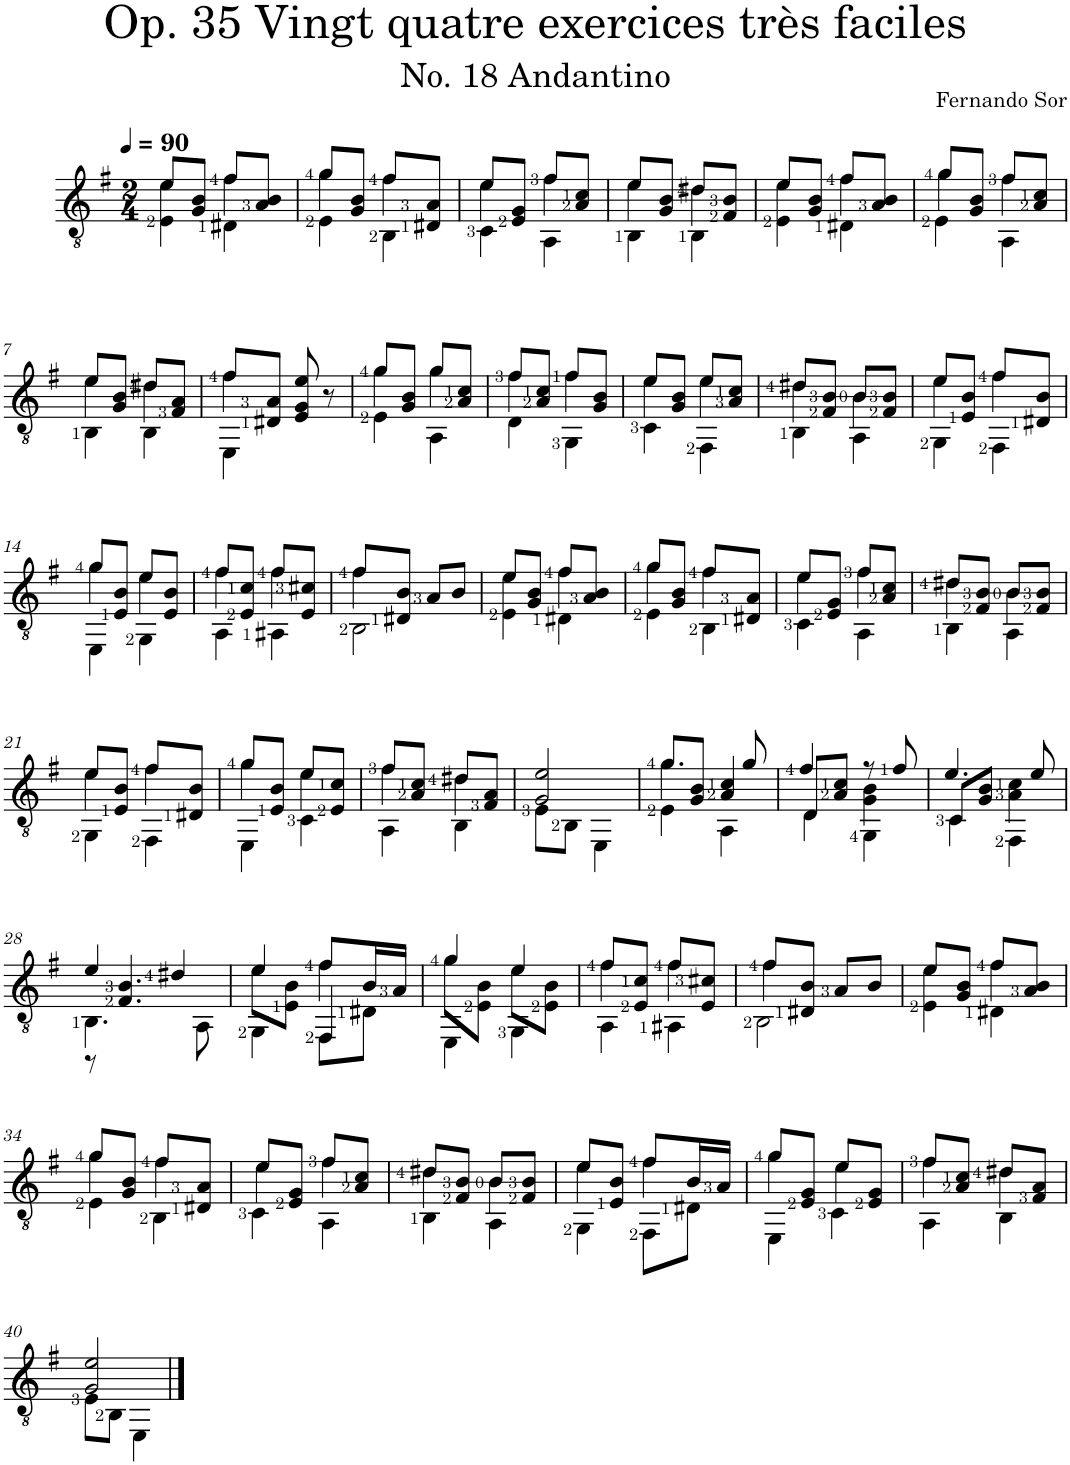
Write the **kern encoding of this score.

**kern
*part1
*staff1
*I"Classical Guitar
*clefGv2
*k[f#]
*e:
*M2/4
*MM90
=1
*^
*	*^
4e\	4E\	8e/L
.	.	8G/ 8B/J
4f#\	4D#X\	8f#/L
.	.	8A/ 8B/J
=2	=2	=2
4g\	4E\	8g/L
.	.	8G/ 8B/J
4f#\	4BB\	8f#/L
.	.	8D#X/ 8A/J
=3	=3	=3
4e\	4C\	8e/L
.	.	8E/ 8G/J
4f#\	4AA\	8f#/L
.	.	8A/ 8c/J
=4	=4	=4
4e\	4BB\	8e/L
.	.	8G/ 8B/J
4d#X\	4BB\	8d#/L
.	.	8F#/ 8B/J
=5	=5	=5
4e\	4E\	8e/L
.	.	8G/ 8B/J
4f#\	4D#X\	8f#/L
.	.	8A/ 8B/J
=6	=6	=6
4g\	4E\	8g/L
.	.	8G/ 8B/J
4f#\	4AA\	8f#/L
.	.	8A/ 8c/J
!!LO:LB:g=z	!!	!!
=7	=7	=7
4e\	4BB\	8e/L
.	.	8G/ 8B/J
4d#X\	4BB\	8d#/L
.	.	8F#/ 8A/J
=8	=8	=8
4f#\	4EE\	8f#/L
.	.	8D#X/ 8A/J
8E/ 8G/ 8e/	4ryy	4ryy
8r	.	.
=9	=9	=9
4g\	4E\	8g/L
.	.	8G/ 8B/J
4g\	4AA\	8g/L
.	.	8A/ 8c/J
=10	=10	=10
4f#\	4D\	8f#/L
.	.	8A/ 8c/J
4f#\	4GG\	8f#/L
.	.	8G/ 8B/J
=11	=11	=11
4e\	4C\	8e/L
.	.	8G/ 8B/J
4e\	4FF#\	8e/L
.	.	8A/ 8c/J
=12	=12	=12
4d#X\	4BB\	8d#/L
.	.	8F#/ 8B/J
4B\	4AA\	8B/L
.	.	8F#/ 8B/J
=13	=13	=13
4e\	4GG\	8e/L
.	.	8E/ 8B/J
4f#\	4FF#\	8f#/L
.	.	8D#X/ 8B/J
!!LO:LB:g=z	!!	!!
=14	=14	=14
4g\	4EE\	8g/L
.	.	8E/ 8B/J
4e\	4GG\	8e/L
.	.	8E/ 8B/J
=15	=15	=15
4f#\	4AA\	8f#/L
.	.	8E/ 8c/J
4f#\	4AA#X\	8f#/L
.	.	8E/ 8c#X/J
=16	=16	=16
4f#\	2BB\	8f#/L
.	.	8D#X/ 8B/J
8A/L	.	4ryy
8B/J	.	.
=17	=17	=17
4e\	4E\	8e/L
.	.	8G/ 8B/J
4f#\	4D#X\	8f#/L
.	.	8A/ 8B/J
=18	=18	=18
4g\	4E\	8g/L
.	.	8G/ 8B/J
4f#\	4BB\	8f#/L
.	.	8D#X/ 8A/J
=19	=19	=19
4e\	4C\	8e/L
.	.	8E/ 8G/J
4f#\	4AA\	8f#/L
.	.	8A/ 8c/J
=20	=20	=20
4d#X\	4BB\	8d#/L
.	.	8F#/ 8B/J
4B\	4AA\	8B/L
.	.	8F#/ 8B/J
!!LO:LB:g=z	!!	!!
=21	=21	=21
4e\	4GG\	8e/L
.	.	8E/ 8B/J
4f#\	4FF#\	8f#/L
.	.	8D#X/ 8B/J
=22	=22	=22
4g\	4EE\	8g/L
.	.	8E/ 8B/J
4e\	4C\	8e/L
.	.	8E/ 8c/J
=23	=23	=23
4f#\	4AA\	8f#/L
.	.	8A/ 8c/J
4d#X\	4BB\	8d#/L
.	.	8F#/ 8A/J
*	*v	*v
=24	=24
2G/ 2e/	8E\L
.	8BB\J
.	4EE\
=25	=25
*	*^
4.g\	4E\	8g/L
.	.	8G/ 8B/J
.	4AA\	4A/ 4c/
8g/	.	.
=26	=26	=26
4f#/	4D\	8D/L
.	.	8A/ 8c/J
8r	4GG\	4G\ 4B\
8f#/	.	.
=27	=27	=27
4.e/	4C\	8C/L
.	.	8G/ 8B/J
.	4FF#\	4A\ 4c\
8e/	.	.
!!LO:LB:g=z	!!	!!
=28	=28	=28
4e/	4.BB\	8r
.	.	4.F#/ 4.B/
4d#X/	.	.
.	8AA\	.
=29	=29	=29
*	*	*^
4e/	4GG\	8e\L	4ryy
.	.	8E\ 8B\J	.
4f#\	4FF#/	8FF#\L	8f#/L
.	.	8D#X\J	16B/L
.	.	.	16A/JJ
*	*	*v	*v
=30	=30	=30
4g/	4EE\	8g\L
.	.	8E\ 8B\J
4e/	4GG\	8e\L
.	.	8E\ 8B\J
=31	=31	=31
4f#\	4AA\	8f#/L
.	.	8E/ 8c/J
4f#\	4AA#X\	8f#/L
.	.	8E/ 8c#X/J
=32	=32	=32
4f#\	2BB\	8f#/L
.	.	8D#X/ 8B/J
8A/L	.	4ryy
8B/J	.	.
=33	=33	=33
4e\	4E\	8e/L
.	.	8G/ 8B/J
4f#\	4D#X\	8f#/L
.	.	8A/ 8B/J
!!LO:LB:g=z	!!	!!
=34	=34	=34
4g\	4E\	8g/L
.	.	8G/ 8B/J
4f#\	4BB\	8f#/L
.	.	8D#X/ 8A/J
=35	=35	=35
4e\	4C\	8e/L
.	.	8E/ 8G/J
4f#\	4AA\	8f#/L
.	.	8A/ 8c/J
=36	=36	=36
4d#X\	4BB\	8d#/L
.	.	8F#/ 8B/J
4B\	4AA\	8B/L
.	.	8F#/ 8B/J
=37	=37	=37
*	*	*^
4e\	4GG\	8e/L	4ryy
.	.	8E/ 8B/J	.
4f#\	4FF#\	8FF#\L	8f#/L
.	.	8D#X\J	16B/L
.	.	.	16A/JJ
*	*	*v	*v
=38	=38	=38
4g\	4EE\	8g/L
.	.	8E/ 8G/J
4e\	4C\	8e/L
.	.	8E/ 8G/J
=39	=39	=39
4f#\	4AA\	8f#/L
.	.	8A/ 8c/J
4d#X\	4BB\	8d#/L
.	.	8F#/ 8A/J
*	*v	*v
!!LO:LB:g=z
=40	=40
2G/ 2e/	8E\L
.	8BB\J
.	4EE\
*v	*v
==
*-
